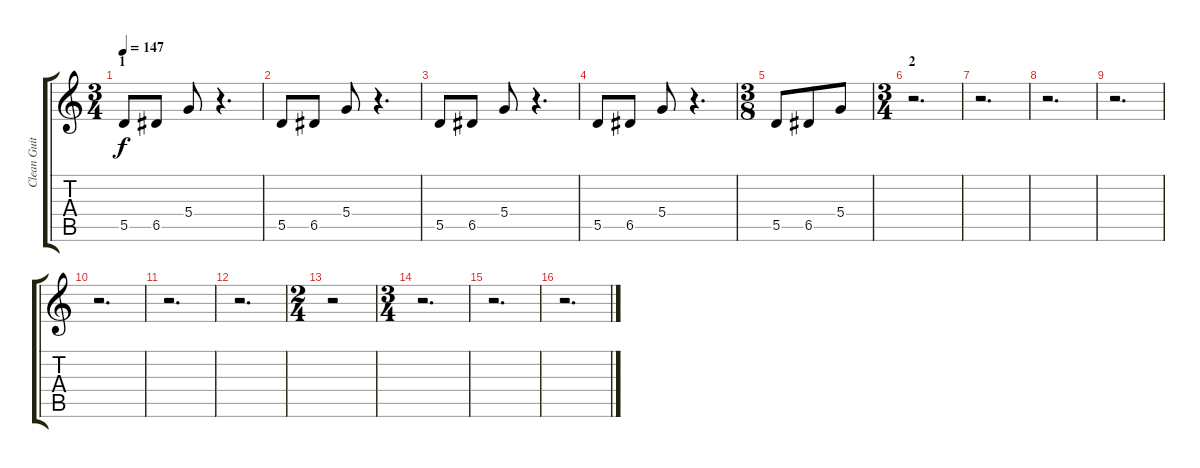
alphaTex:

\track ("Clean Guitar 1" "Clean Guit") {instrument electricguitarclean}
\staff {score tabs}
\tuning (E4 B3 G3 D3 A2 D2) {hide}
\ts (3 4)
\section ("" "1")
\tempo 147
\tempo 140
\tempo 147
\clef g2
\ks c
5.5.8{txt "" dy f instrument electricguitarclean} 6.5.8 5.4.8 r.4{d} |
5.5.8{txt ""} 6.5.8 5.4.8 r.4{d} |
5.5.8 6.5.8 5.4.8 r.4{d} |
5.5.8 6.5.8 5.4.8 r.4{d} |
\ts (3 8)
5.5.8 6.5.8 5.4.8 |
\ts (3 4)
\section ("" "2")
r.2{d} |
r.2{d} |
r.2{d} |
r.2{d} |
r.2{d} |
r.2{d} |
r.2{d} |
\ts (2 4)
r.2 |
\ts (3 4)
r.2{d} |
r.2{d} |
r.2{d}
